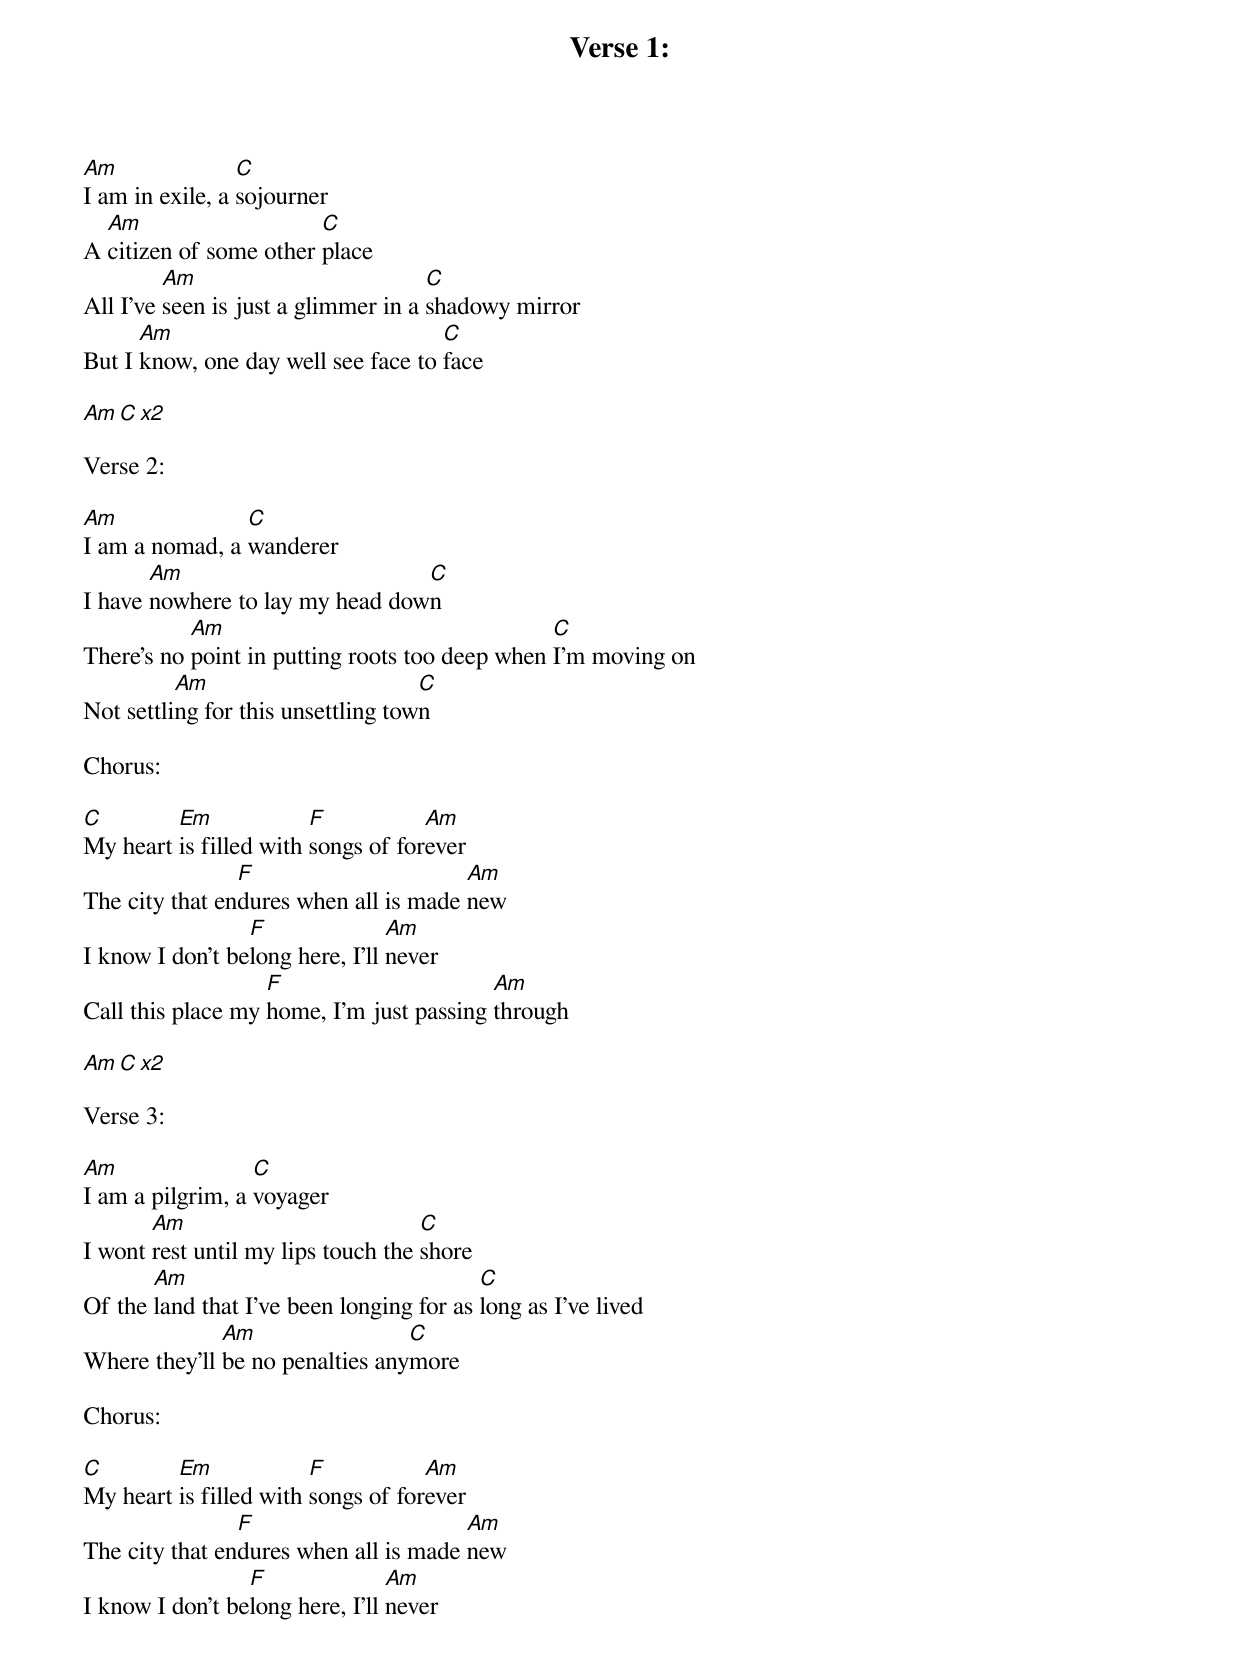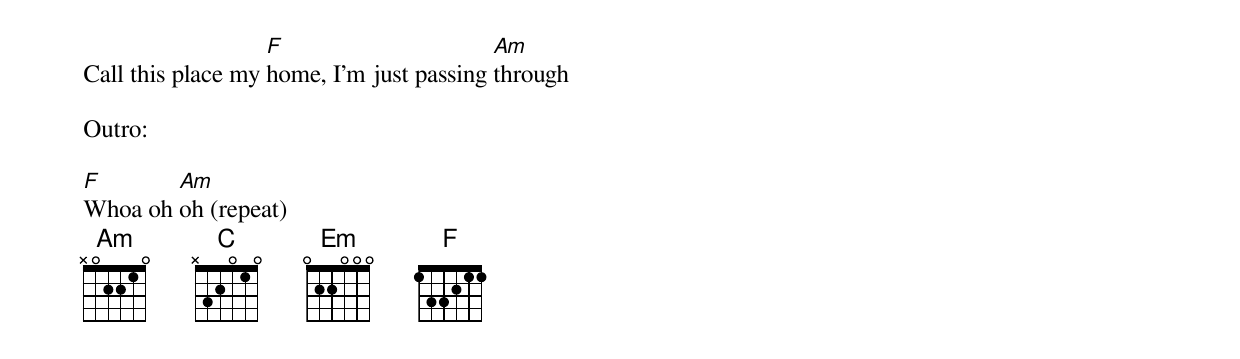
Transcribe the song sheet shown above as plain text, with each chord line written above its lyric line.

Verse 1:

Am               C
I am in exile, a sojourner
  Am                    C
A citizen of some other place
         Am                          C
All I've seen is just a glimmer in a shadowy mirror
      Am                             C
But I know, one day well see face to face

Am              C x2

Verse 2:

Am              C
I am a nomad, a wanderer
       Am                        C
I have nowhere to lay my head down
           Am                                   C
There's no point in putting roots too deep when I'm moving on
          Am                        C
Not settling for this unsettling town

Chorus:

C        Em             F           Am
My heart is filled with songs of forever
                F                      Am
The city that endures when all is made new
                 F               Am
I know I don't belong here, I'll never
                   F                      Am
Call this place my home, I'm just passing through

Am              C x2

Verse 3:

Am                C
I am a pilgrim, a voyager
       Am                           C
I wont rest until my lips touch the shore
       Am                                 C
Of the land that I've been longing for as long as I've lived
              Am                 C
Where they'll be no penalties anymore

Chorus:

C        Em             F           Am
My heart is filled with songs of forever
                F                      Am
The city that endures when all is made new
                 F               Am
I know I don't belong here, I'll never
                   F                      Am
Call this place my home, I'm just passing through

Outro:

F       Am
Whoa oh oh (repeat)
